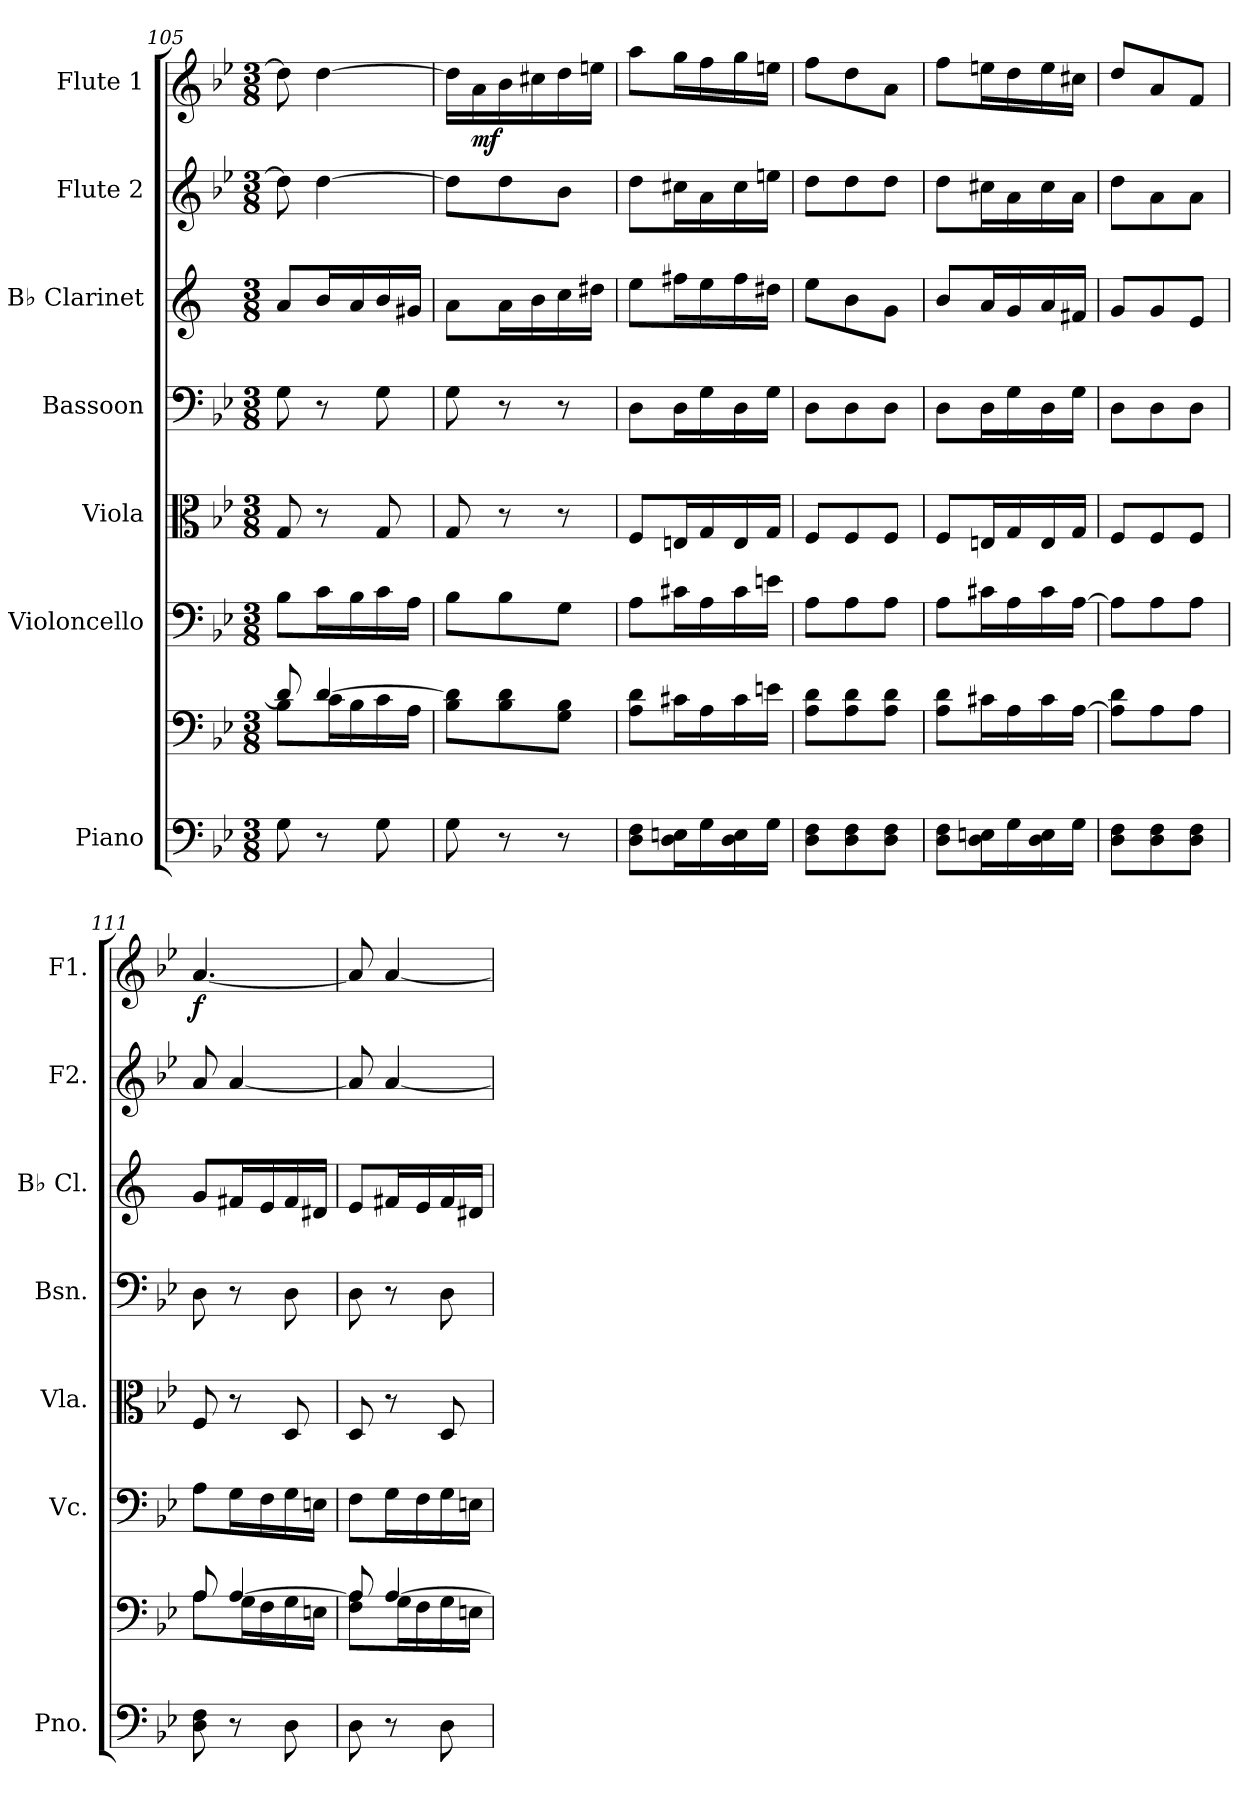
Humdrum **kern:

**kern	**kern	**kern	**kern	**kern	**kern	**kern	**kern	**dynam
*part7	*part7	*part6	*part5	*part4	*part3	*part2	*part1	*part1
*staff8	*staff7	*staff6	*staff5	*staff4	*staff3	*staff2	*staff1	*staff1
*I"Piano	*	*I"Violoncello	*I"Viola	*I"Bassoon	*I"B♭ Clarinet	*I"Flute 2	*I"Flute 1	*
*I'Pno.	*	*I'Vc.	*I'Vla.	*I'Bsn.	*I'B♭ Cl.	*I'F2.	*I'F1.	*
*clefF4	*clefF4	*clefF4	*clefC3	*clefF4	*clefG2	*clefG2	*clefG2	*
*	*	*	*	*	*ITrd1c2	*	*	*
*k[b-e-]	*k[b-e-]	*k[b-e-]	*k[b-e-]	*k[b-e-]	*k[b-e-]	*k[b-e-]	*k[b-e-]	*
*M3/8	*M3/8	*M3/8	*M3/8	*M3/8	*M3/8	*M3/8	*M3/8	*
=105	=105	=105	=105	=105	=105	=105	=105	=105
*	*^	*	*	*	*	*	*	*
8G\	8d/]	8B-\L	8B-\L	8G/	8G\	8g/L	8dd\]	8dd\]	.
8r	[4d/	16c\L	16c\L	8r	8r	16a/L	[4dd\	[4dd\	.
.	.	16B-\	16B-\	.	.	16g/	.	.	.
8G\	.	16c\	16c\	8G/	8G\	16a/	.	.	.
.	.	16A\JJ	16A\JJ	.	.	16f#X/JJ	.	.	.
*	*v	*v	*	*	*	*	*	*	*
=106	=106	=106	=106	=106	=106	=106	=106	=106
8G\	8B-\ 8d\]L	8B-\L	8G/	8G\	8g\L	8dd\L]	16dd\LL]	.
!	!	!	!	!	!	!	!	!LO:DY:b
.	.	.	.	.	.	.	16a\	mf
8r	8B-\ 8d\	8B-\	8r	8r	16g\L	8dd\	16b-\	.
.	.	.	.	.	16a\	.	16cc#X\	.
8r	8G\ 8B-\J	8G\J	8r	8r	16b-\	8b-\J	16dd\	.
.	.	.	.	.	16cc#X\JJ	.	16een\JJ	.
=107	=107	=107	=107	=107	=107	=107	=107	=107
8D\ 8F\L	8A\ 8d\L	8A\L	8F/L	8D\L	8dd\L	8dd\L	8aa\L	.
16D\ 16En\L	16c#X\L	16c#X\L	16En/L	16D\L	16een\L	16cc#X\L	16gg\L	.
16G\	16A\	16A\	16G/	16G\	16dd\	16a\	16ff\	.
16D\ 16E\	16c#\	16c#\	16E/	16D\	16ee\	16cc#\	16gg\	.
16G\JJ	16en\JJ	16en\JJ	16G/JJ	16G\JJ	16cc#X\JJ	16een\JJ	16een\JJ	.
=108	=108	=108	=108	=108	=108	=108	=108	=108
8D\ 8F\L	8A\ 8d\L	8A\L	8F/L	8D\L	8dd\L	8dd\L	8ff\L	.
8D\ 8F\	8A\ 8d\	8A\	8F/	8D\	8a\	8dd\	8dd\	.
8D\ 8F\J	8A\ 8d\J	8A\J	8F/J	8D\J	8f\J	8dd\J	8a\J	.
=109	=109	=109	=109	=109	=109	=109	=109	=109
8D\ 8F\L	8A\ 8d\L	8A\L	8F/L	8D\L	8a/L	8dd\L	8ff\L	.
16D\ 16En\L	16c#X\L	16c#X\L	16En/L	16D\L	16g/L	16cc#X\L	16een\L	.
16G\	16A\	16A\	16G/	16G\	16f/	16a\	16dd\	.
16D\ 16E\	16c#\	16c#\	16E/	16D\	16g/	16cc#\	16ee\	.
16G\JJ	[16A\JJ	[16A\JJ	16G/JJ	16G\JJ	16en/JJ	16a\JJ	16cc#X\JJ	.
!!LO:PB:g=z
=110	=110	=110	=110	=110	=110	=110	=110	=110
8D\ 8F\L	8A\] 8d\L	8A\L]	8F/L	8D\L	8f/L	8dd\L	8dd/L	.
8D\ 8F\	8A\	8A\	8F/	8D\	8f/	8a\	8a/	.
8D\ 8F\J	8A\J	8A\J	8F/J	8D\J	8d/J	8a\J	8f/J	.
=111	=111	=111	=111	=111	=111	=111	=111	=111
*	*^	*	*	*	*	*	*	*
!	!	!	!	!	!	!	!	!	!LO:DY:b
8D\ 8F\	8A/	8A\L	8A\L	8F/	8D\	8f/L	8a/	[4.a/	f
8r	[4A/	16G\L	16G\L	8r	8r	16en/L	[4a/	.	.
.	.	16F\	16F\	.	.	16d/	.	.	.
8D\	.	16G\	16G\	8D/	8D\	16e/	.	.	.
.	.	16En\JJ	16En\JJ	.	.	16c#X/JJ	.	.	.
=112	=112	=112	=112	=112	=112	=112	=112	=112	=112
8D\	8A/]	8F\ 8A\L	8F\L	8D/	8D\	8d/L	8a/]	8a/]	.
8r	[4A/	16G\L	16G\L	8r	8r	16en/L	[4a/	[4a/	.
.	.	16F\	16F\	.	.	16d/	.	.	.
8D\	.	16G\	16G\	8D/	8D\	16e/	.	.	.
.	.	16En\JJ	16En\JJ	.	.	16c#X/JJ	.	.	.
*	*v	*v	*	*	*	*	*	*	*
=	=	=	=	=	=	=	=	=
*-	*-	*-	*-	*-	*-	*-	*-	*-
